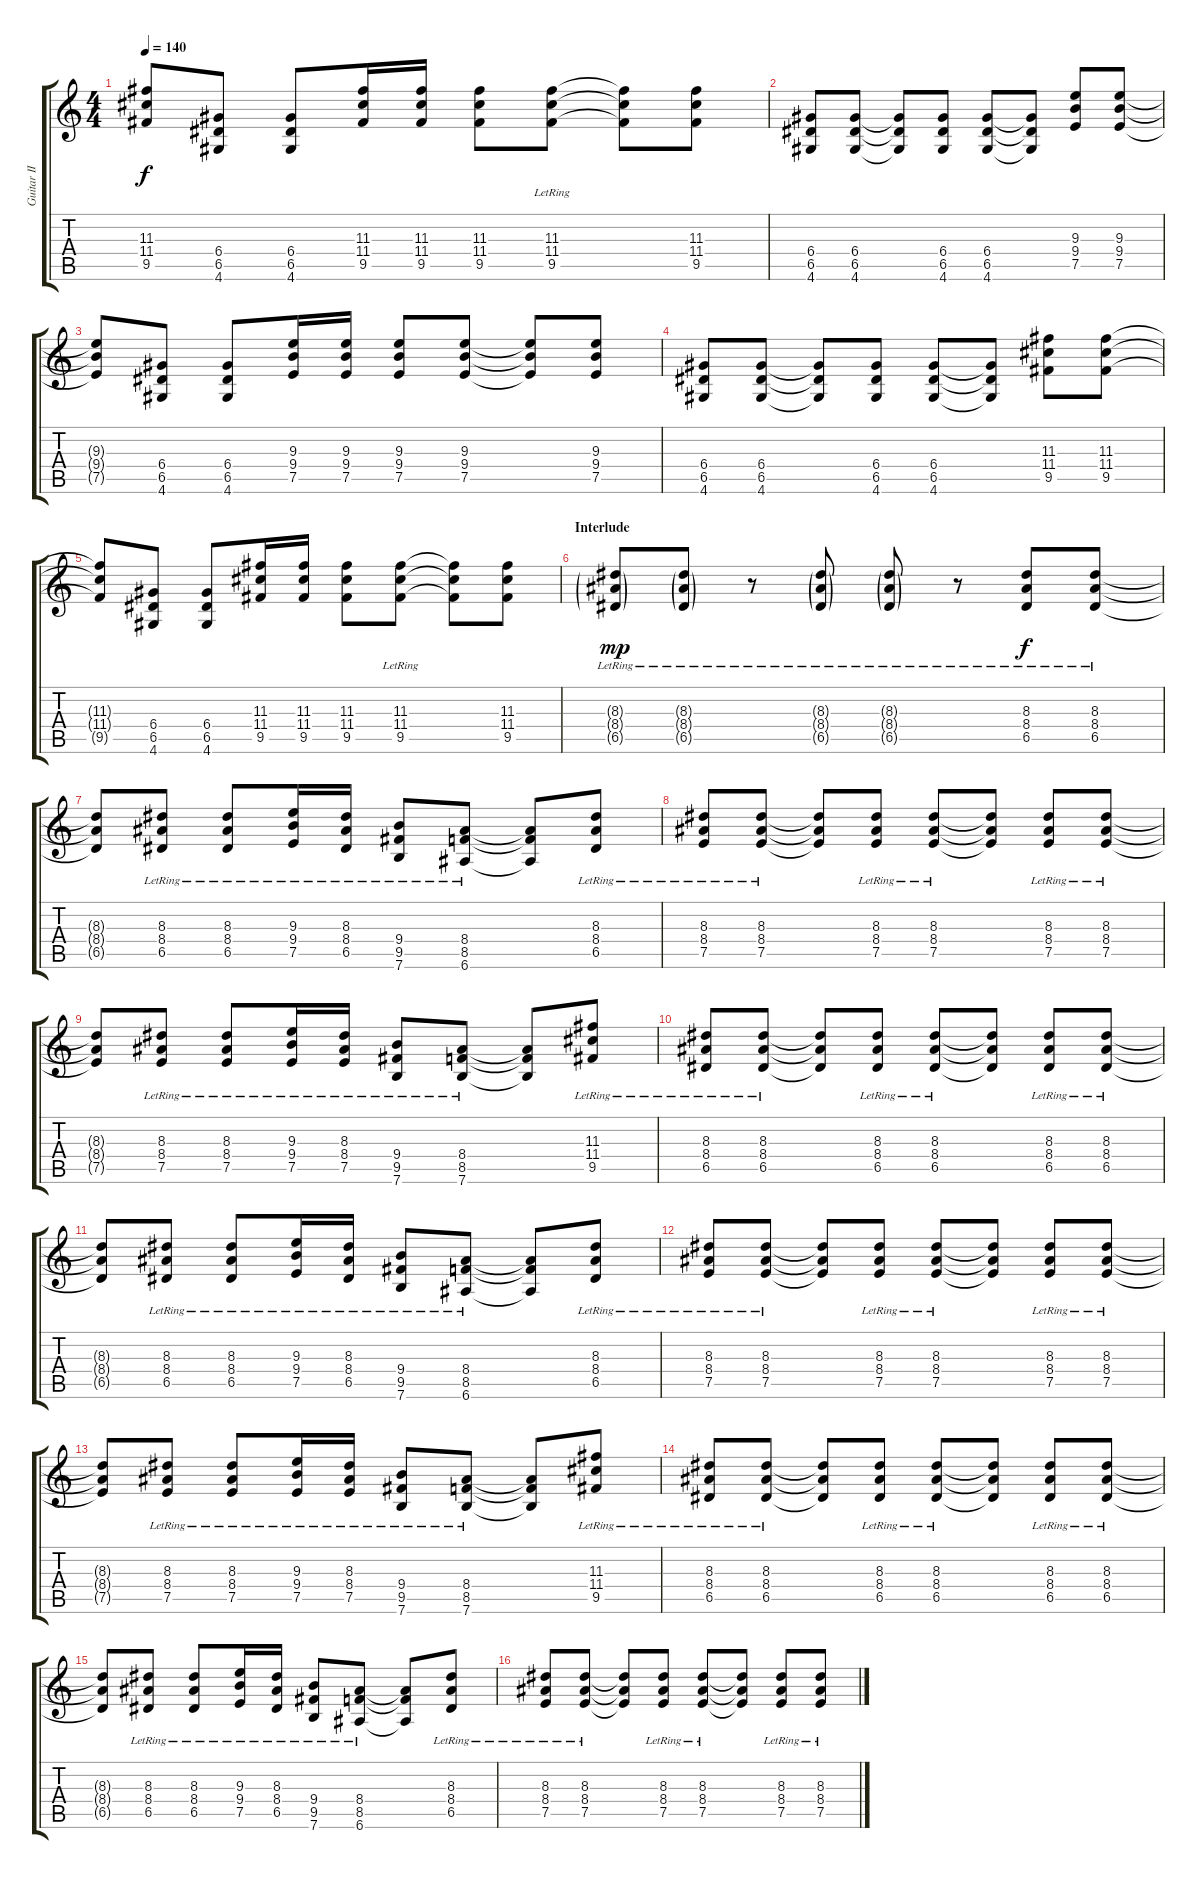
\track ("Guitar II" "Guitar II") {instrument distortionguitar}
\staff {score tabs}
\tuning (E4 B3 G3 D3 A2 E2) {hide}
\ts (4 4)
\tempo 140
\clef g2
\ks c
(11.3{t} 11.4{t} 9.5{t}).8{dy f} (6.4 6.5 4.6).8 (6.4 6.5 4.6).8 (11.3 11.4 9.5).16 (11.3 11.4 9.5).16 (11.3 11.4 9.5).8 (11.3 11.4 9.5{lr}).8 (11.3{t} 11.4{t} 9.5{t}).8 (11.3 11.4 9.5).8 |
(6.4 6.5 4.6).8 (6.4 6.5 4.6).8 (6.4{t} 6.5{t} 4.6{t}).8 (6.4 6.5 4.6).8 (6.4 6.5 4.6).8 (6.4{t} 6.5{t} 4.6{t}).8 (9.3 9.4 7.5).8 (9.3 9.4 7.5).8 |
(9.3{t} 9.4{t} 7.5{t}).8 (6.4 6.5 4.6).8 (6.4 6.5 4.6).8 (9.3 9.4 7.5).16 (9.3 9.4 7.5).16 (9.3 9.4 7.5).8 (9.3 9.4 7.5).8 (9.3{t} 9.4{t} 7.5{t}).8 (9.3 9.4 7.5).8 |
(6.4 6.5 4.6).8 (6.4 6.5 4.6).8 (6.4{t} 6.5{t} 4.6{t}).8 (6.4 6.5 4.6).8 (6.4 6.5 4.6).8 (6.4{t} 6.5{t} 4.6{t}).8 (11.3 11.4 9.5).8 (11.3 11.4 9.5).8 |
(11.3{t} 11.4{t} 9.5{t}).8 (6.4 6.5 4.6).8 (6.4 6.5 4.6).8 (11.3 11.4 9.5).16 (11.3 11.4 9.5).16 (11.3 11.4 9.5).8 (11.3 11.4 9.5{lr}).8 (11.3{t} 11.4{t} 9.5{t}).8 (11.3 11.4 9.5).8 |
\section ("" "Interlude")
(8.3{g} 8.4{g lr} 6.5{g lr}).8{dy mp} (8.3{g} 8.4{g lr} 6.5{g lr}).8 r.8 (8.3{g} 8.4{g lr} 6.5{g lr}).8 (8.3{g} 8.4{g lr} 6.5{g lr}).8 r.8 (8.3 8.4{lr} 6.5{lr}).8{dy f} (8.3 8.4{lr} 6.5{lr}).8 |
(8.3{t} 8.4{t} 6.5{t}).8 (8.3 8.4{lr} 6.5{lr}).8 (8.3 8.4{lr} 6.5{lr}).8 (9.3 9.4{lr} 7.5{lr}).16 (8.3 8.4{lr} 6.5{lr}).16 (9.4{lr} 9.5{lr} 7.6).8 (8.4{lr} 8.5{lr} 6.6).8 (8.4{t} 8.5{t} 6.6{t}).8 (8.3 8.4{lr} 6.5{lr}).8 |
(8.3 8.4{lr} 7.5{lr}).8 (8.3 8.4{lr} 7.5{lr}).8 (8.3{t} 8.4{t} 7.5{t}).8 (8.3 8.4{lr} 7.5{lr}).8 (8.3 8.4{lr} 7.5{lr}).8 (8.3{t} 8.4{t} 7.5{t}).8 (8.3 8.4{lr} 7.5{lr}).8 (8.3 8.4{lr} 7.5{lr}).8 |
(8.3{t} 8.4{t} 7.5{t}).8 (8.3 8.4{lr} 7.5{lr}).8 (8.3 8.4{lr} 7.5{lr}).8 (9.3 9.4{lr} 7.5{lr}).16 (8.3 8.4{lr} 7.5{lr}).16 (9.4{lr} 9.5{lr} 7.6).8 (8.4{lr} 8.5{lr} 7.6).8 (8.4{t} 8.5{t} 7.6{t}).8 (11.3 11.4{lr} 9.5{lr}).8 |
(8.3 8.4{lr} 6.5{lr}).8 (8.3 8.4{lr} 6.5{lr}).8 (8.3{t} 8.4{t} 6.5{t}).8 (8.3 8.4{lr} 6.5{lr}).8 (8.3 8.4{lr} 6.5{lr}).8 (8.3{t} 8.4{t} 6.5{t}).8 (8.3 8.4{lr} 6.5{lr}).8 (8.3 8.4{lr} 6.5{lr}).8 |
(8.3{t} 8.4{t} 6.5{t}).8 (8.3 8.4{lr} 6.5{lr}).8 (8.3 8.4{lr} 6.5{lr}).8 (9.3 9.4{lr} 7.5{lr}).16 (8.3 8.4{lr} 6.5{lr}).16 (9.4{lr} 9.5{lr} 7.6).8 (8.4{lr} 8.5{lr} 6.6).8 (8.4{t} 8.5{t} 6.6{t}).8 (8.3 8.4{lr} 6.5{lr}).8 |
(8.3 8.4{lr} 7.5{lr}).8 (8.3 8.4{lr} 7.5{lr}).8 (8.3{t} 8.4{t} 7.5{t}).8 (8.3 8.4{lr} 7.5{lr}).8 (8.3 8.4{lr} 7.5{lr}).8 (8.3{t} 8.4{t} 7.5{t}).8 (8.3 8.4{lr} 7.5{lr}).8 (8.3 8.4{lr} 7.5{lr}).8 |
(8.3{t} 8.4{t} 7.5{t}).8 (8.3 8.4{lr} 7.5{lr}).8 (8.3 8.4{lr} 7.5{lr}).8 (9.3 9.4{lr} 7.5{lr}).16 (8.3 8.4{lr} 7.5{lr}).16 (9.4{lr} 9.5{lr} 7.6).8 (8.4{lr} 8.5{lr} 7.6).8 (8.4{t} 8.5{t} 7.6{t}).8 (11.3 11.4{lr} 9.5{lr}).8 |
(8.3 8.4{lr} 6.5{lr}).8 (8.3 8.4{lr} 6.5{lr}).8 (8.3{t} 8.4{t} 6.5{t}).8 (8.3 8.4{lr} 6.5{lr}).8 (8.3 8.4{lr} 6.5{lr}).8 (8.3{t} 8.4{t} 6.5{t}).8 (8.3 8.4{lr} 6.5{lr}).8 (8.3 8.4{lr} 6.5{lr}).8 |
(8.3{t} 8.4{t} 6.5{t}).8 (8.3 8.4{lr} 6.5{lr}).8 (8.3 8.4{lr} 6.5{lr}).8 (9.3 9.4{lr} 7.5{lr}).16 (8.3 8.4{lr} 6.5{lr}).16 (9.4{lr} 9.5{lr} 7.6).8 (8.4{lr} 8.5{lr} 6.6).8 (8.4{t} 8.5{t} 6.6{t}).8 (8.3 8.4{lr} 6.5{lr}).8 |
(8.3 8.4{lr} 7.5{lr}).8 (8.3 8.4{lr} 7.5{lr}).8 (8.3{t} 8.4{t} 7.5{t}).8 (8.3 8.4{lr} 7.5{lr}).8 (8.3 8.4{lr} 7.5{lr}).8 (8.3{t} 8.4{t} 7.5{t}).8 (8.3 8.4{lr} 7.5{lr}).8 (8.3 8.4{lr} 7.5{lr}).8
